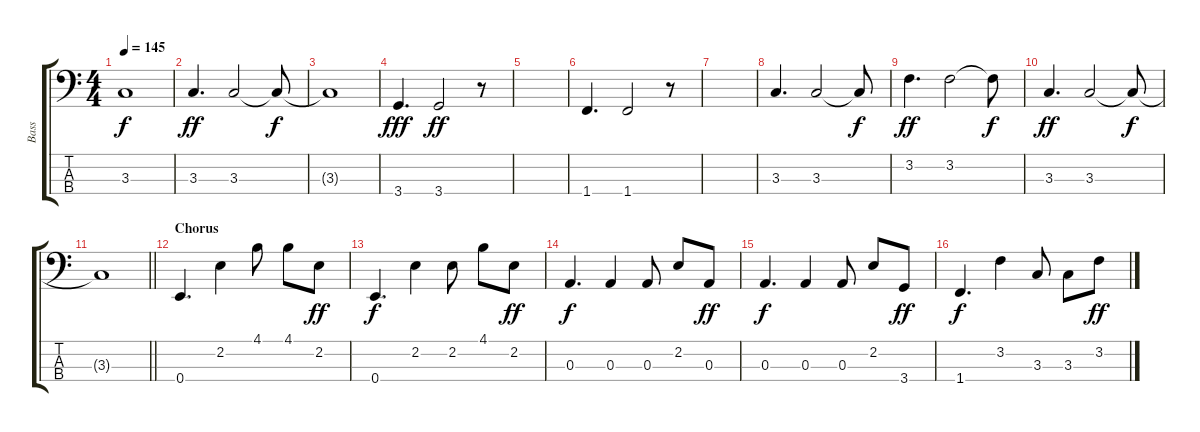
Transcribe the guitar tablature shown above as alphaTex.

\track ("Bass" "Bass") {instrument electricbassfinger}
\staff {score tabs}
\tuning (G2 D2 A1 E1) {hide}
\ts (4 4)
\tempo 145
\clef f4
\ks c
3.3{t}.1{dy f} |
3.3.4{d dy ff} 3.3.2 3.3{t}.8{dy f} |
3.3{t}.1 |
3.4.4{d dy fff} 3.4.2{dy ff} r.8 |
|
1.4.4{d} 1.4.2 r.8 |
|
3.3.4{d} 3.3.2 3.3{t}.8{dy f} |
3.2.4{d dy ff} 3.2.2 3.2{t}.8{dy f} |
3.3.4{d dy ff} 3.3.2 3.3{t}.8{dy f} |
\barLineRight lightlight
3.3{t}.1 |
\section ("" "Chorus")
0.4.4{d} 2.2.4 4.1.8 4.1.8 2.2.8{dy ff} |
0.4.4{d dy f} 2.2.4 2.2.8 4.1.8 2.2.8{dy ff} |
0.3.4{d dy f} 0.3.4 0.3.8 2.2.8 0.3.8{dy ff} |
0.3.4{d dy f} 0.3.4 0.3.8 2.2.8 3.4.8{dy ff} |
1.4.4{d dy f} 3.2.4 3.3.8 3.3.8 3.2.8{dy ff}
